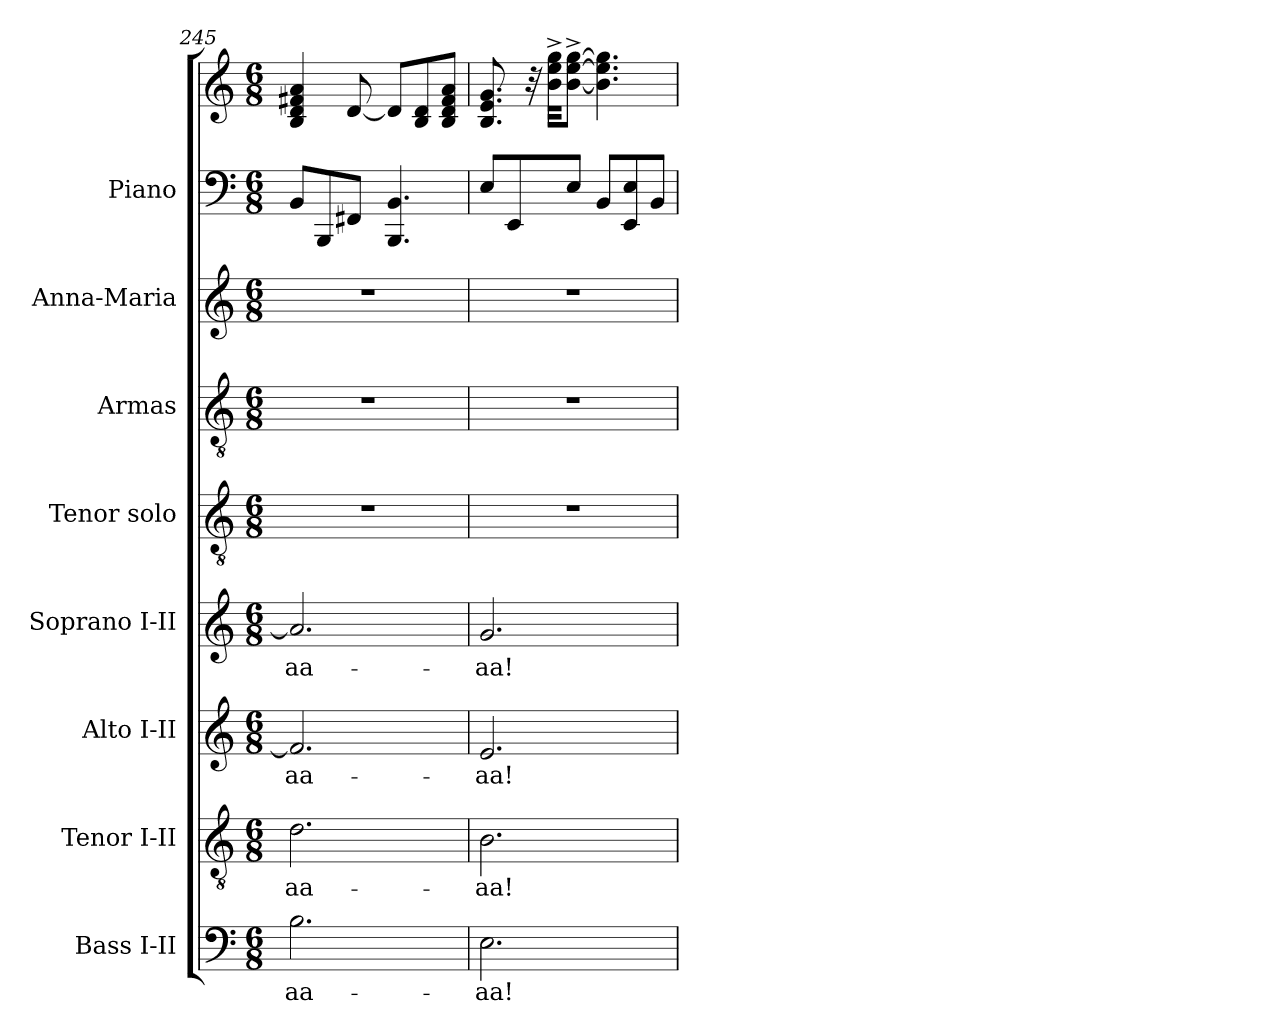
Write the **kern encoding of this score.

**kern	**text	**kern	**text	**kern	**text	**kern	**text	**kern	**kern	**kern	**kern	**kern
*part8	*part8	*part7	*part7	*part6	*part6	*part5	*part5	*part4	*part3	*part2	*part1	*part1
*staff9	*staff9	*staff8	*staff8	*staff7	*staff7	*staff6	*staff6	*staff5	*staff4	*staff3	*staff2	*staff1
*I"Bass I-II	*	*I"Tenor I-II	*	*I"Alto I-II	*	*I"Soprano I-II	*	*I"Tenor solo	*I"Armas	*I"Anna-Maria	*I"Piano	*
*I'B.	*	*I'T.	*	*I'A.	*	*I'S.	*	*I'T. Solo	*I'Armas	*I'A-M	*I'Pno.	*
*clefF4	*	*clefGv2	*	*clefG2	*	*clefG2	*	*clefGv2	*clefGv2	*clefG2	*clefF4	*clefG2
*	*	*ITrd7c12	*	*	*	*	*	*ITrd7c12	*ITrd7c12	*	*	*
*k[]	*	*k[]	*	*k[]	*	*k[]	*	*k[]	*k[]	*k[]	*k[]	*k[]
*C:	*	*C:	*	*C:	*	*C:	*	*C:	*C:	*C:	*C:	*C:
*M6/8	*	*M6/8	*	*M6/8	*	*M6/8	*	*M6/8	*M6/8	*M6/8	*M6/8	*M6/8
=245	=245	=245	=245	=245	=245	=245	=245	=245	=245	=245	=245	=245
!	!LO:LY:b:color=#000000	!	!	!	!	!	!	!	!	!	!	!
!	!	!	!LO:LY:b:color=#000000	!	!	!	!	!	!	!	!	!
!	!	!	!	!	!LO:LY:b:color=#000000	!	!	!	!	!	!	!
!	!	!	!	!	!	!	!LO:LY:b:color=#000000	!LO:N:vis=1	!LO:N:vis=1	!LO:N:vis=1	!	!
2.Bi\	-aa-	2.Di\	-aa-	2.f#i/]	-aa-	2.ai/]	-aa-	2.r	2.r	2.r	8BBi/L	4Bi/ 4di 4f#Xi 4ai
.	.	.	.	.	.	.	.	.	.	.	8BBBi/	.
.	.	.	.	.	.	.	.	.	.	.	8FF#Xi/J	[<8di/
.	.	.	.	.	.	.	.	.	.	.	4.BBBi/ 4.BBi	8di/L]
.	.	.	.	.	.	.	.	.	.	.	.	8Bi/ 8di
.	.	.	.	.	.	.	.	.	.	.	.	8Bi/ 8di 8f#i 8aiJ
=246	=246	=246	=246	=246	=246	=246	=246	=246	=246	=246	=246	=246
!	!LO:LY:b:color=#000000	!	!	!	!	!	!	!	!	!	!	!
!	!	!	!LO:LY:b:color=#000000	!	!	!	!	!	!	!	!	!
!	!	!	!	!	!LO:LY:b:color=#000000	!	!	!	!	!	!	!
!	!	!	!	!	!	!	!LO:LY:b:color=#000000	!LO:N:vis=1	!LO:N:vis=1	!LO:N:vis=1	!	!
2.Ei\	-aa!-	2.BBi\	-aa!-	2.ei/	-aa!-	2.gi/	-aa!-	2.r	2.r	2.r	8Ei/L	8.Bi/ 8.ei 8.gi
.	.	.	.	.	.	.	.	.	.	.	8EEi/	.
.	.	.	.	.	.	.	.	.	.	.	.	32r
.	.	.	.	.	.	.	.	.	.	.	.	32bi\^ 32eei^ 32ggi^KKL
.	.	.	.	.	.	.	.	.	.	.	8Ei/J	[<8bi\^ [>8eei^ [>8ggi^J
.	.	.	.	.	.	.	.	.	.	.	8BBi/L	4.bi\] 4.eei] 4.ggi]
.	.	.	.	.	.	.	.	.	.	.	8EEi/ 8Ei	.
.	.	.	.	.	.	.	.	.	.	.	8BBi/J	.
=	=	=	=	=	=	=	=	=	=	=	=	=
*-	*-	*-	*-	*-	*-	*-	*-	*-	*-	*-	*-	*-
